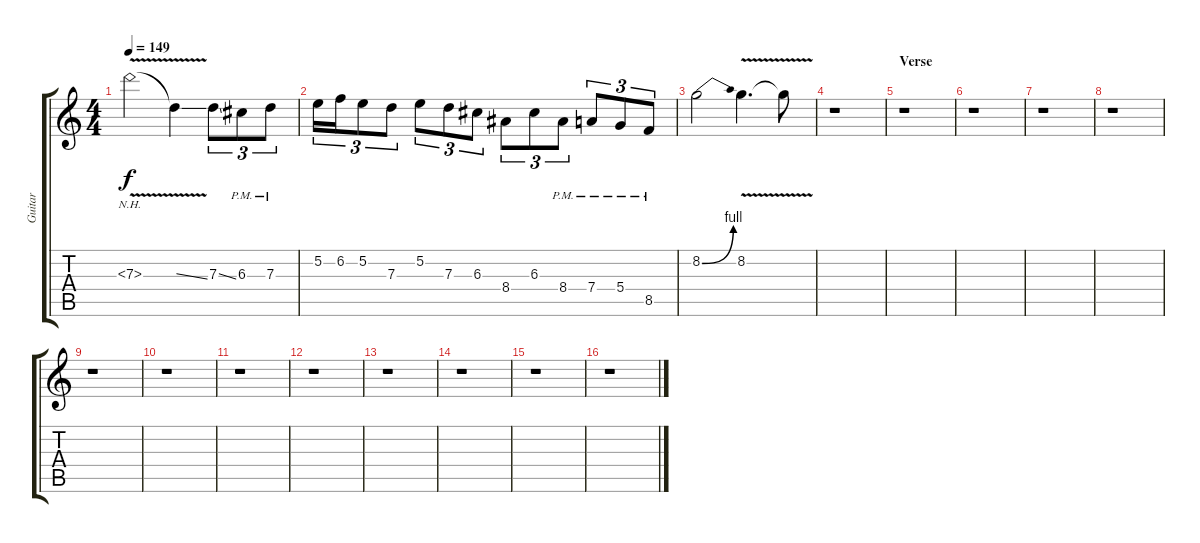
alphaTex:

\track ("Guitar" "Guitar") {instrument overdrivenguitar}
\staff {score tabs}
\tuning (E4 B3 G3 D3 A2 D2) {hide}
\ts (4 4)
\tempo 149
\clef g2
\ks c
7.3{nh v}.2{dy f} 7.3{ss t}.4 7.3{ss}.8{tu (3 2)} 6.3{pm}.8{tu (3 2)} 7.3{pm}.8{tu (3 2)} |
5.2.16{tu (3 2)} 6.2.16{tu (3 2)} 5.2.8{tu (3 2)} 7.3.8{tu (3 2)} 5.2.8{tu (3 2)} 7.3.8{tu (3 2)} 6.3.8{tu (3 2)} 8.4.8{tu (3 2)} 6.3.8{tu (3 2)} 8.4{pm}.8{tu (3 2)} 7.4{pm}.8{tu (3 2)} 5.4{pm}.8{tu (3 2)} 8.5{pm}.8{tu (3 2)} |
8.2{be (bend 0 0 60 4)}.2 8.2{v}.4{d} 8.2{t}.8 |
r.1 |
\section ("" "Verse")
r.1 |
r.1 |
r.1 |
r.1 |
r.1 |
r.1 |
r.1 |
r.1 |
r.1 |
r.1 |
r.1 |
r.1
